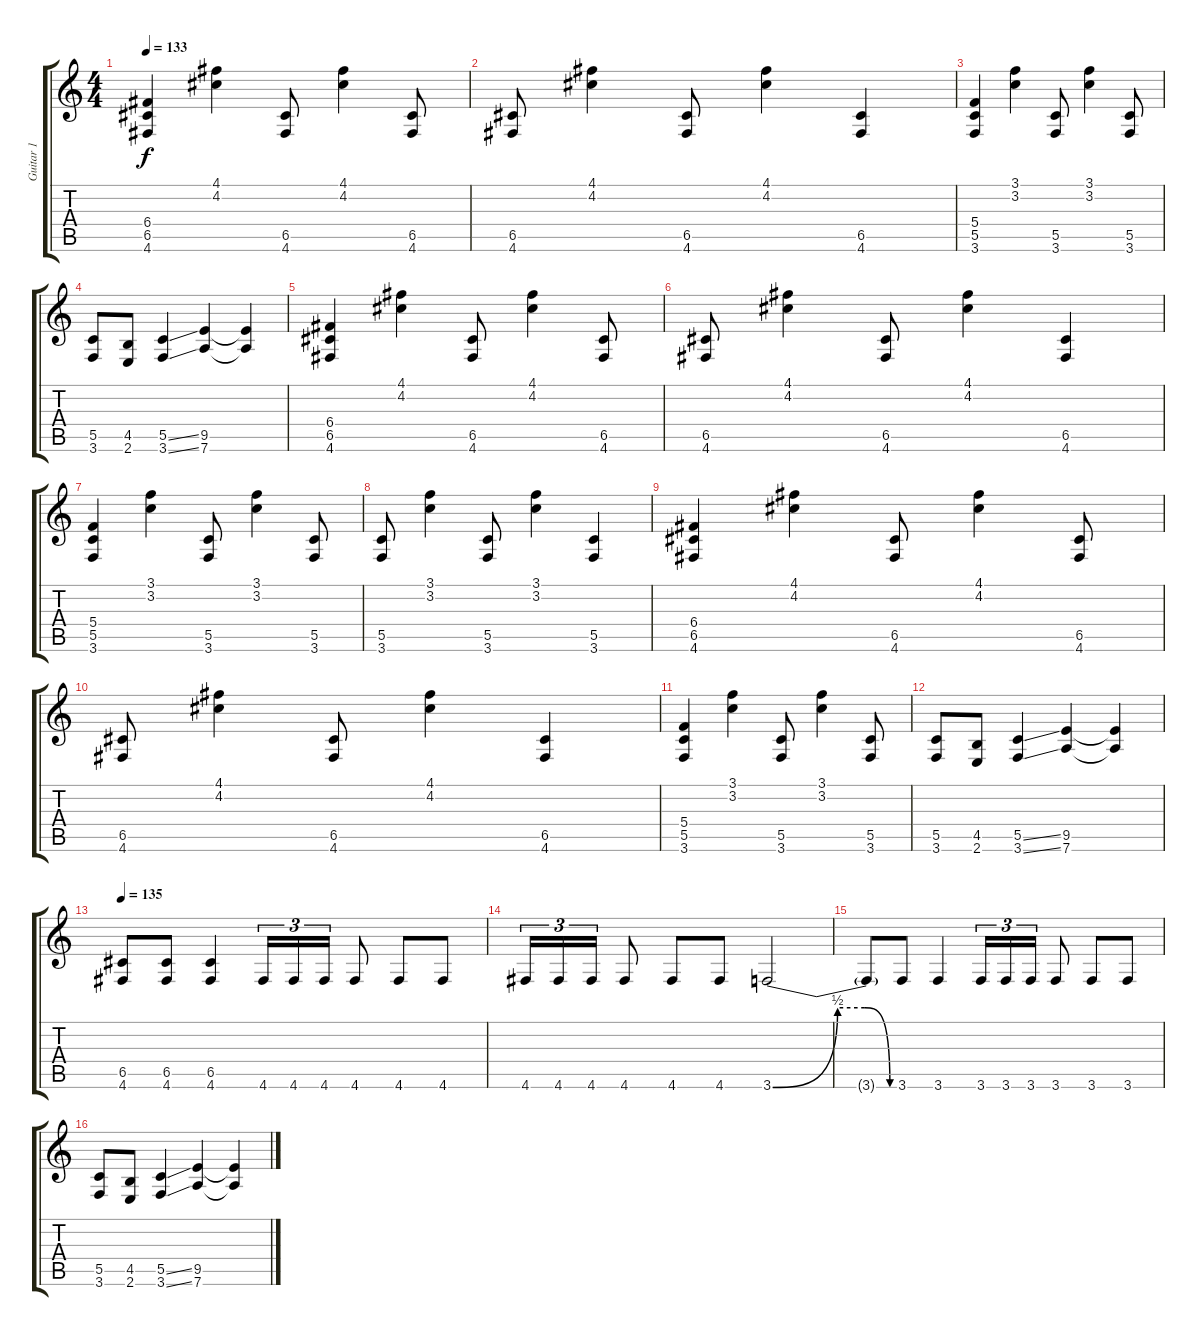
\track ("Guitar 1" "Guitar 1") {instrument distortionguitar}
\staff {score tabs}
\tuning (D4 A3 F3 C3 G2 D2) {hide}
\ts (4 4)
\tempo 133
\clef g2
\ks c
(6.4 6.5 4.6).4{dy f} (4.1 4.2).4 (6.5 4.6).8 (4.1 4.2).4 (6.5 4.6).8 |
(6.5 4.6).8 (4.1 4.2).4 (6.5 4.6).8 (4.1 4.2).4 (6.5 4.6).4 |
(5.4 5.5 3.6).4 (3.1 3.2).4 (5.5 3.6).8 (3.1 3.2).4 (5.5 3.6).8 |
(5.5 3.6).8 (4.5 2.6).8 (5.5{ss} 3.6{ss}).4 (9.5 7.6).4 (9.5{t} 7.6{t}).4 |
(6.4 6.5 4.6).4 (4.1 4.2).4 (6.5 4.6).8 (4.1 4.2).4 (6.5 4.6).8 |
(6.5 4.6).8 (4.1 4.2).4 (6.5 4.6).8 (4.1 4.2).4 (6.5 4.6).4 |
(5.4 5.5 3.6).4 (3.1 3.2).4 (5.5 3.6).8 (3.1 3.2).4 (5.5 3.6).8 |
(5.5 3.6).8 (3.1 3.2).4 (5.5 3.6).8 (3.1 3.2).4 (5.5 3.6).4 |
(6.4 6.5 4.6).4 (4.1 4.2).4 (6.5 4.6).8 (4.1 4.2).4 (6.5 4.6).8 |
(6.5 4.6).8 (4.1 4.2).4 (6.5 4.6).8 (4.1 4.2).4 (6.5 4.6).4 |
(5.4 5.5 3.6).4 (3.1 3.2).4 (5.5 3.6).8 (3.1 3.2).4 (5.5 3.6).8 |
(5.5 3.6).8 (4.5 2.6).8 (5.5{ss} 3.6{ss}).4 (9.5 7.6).4 (9.5{t} 7.6{t}).4 |
\tempo 135
(6.5 4.6).8 (6.5 4.6).8 (6.5 4.6).4 4.6.16{tu (3 2)} 4.6.16{tu (3 2)} 4.6.16{tu (3 2)} 4.6.8 4.6.8 4.6.8 |
4.6.16{tu (3 2)} 4.6.16{tu (3 2)} 4.6.16{tu (3 2)} 4.6.8 4.6.8 4.6.8 3.6{be (custom 0 0 31 2 44 2 56 0 60 0)}.2 |
3.6{t}.8 3.6.8 3.6.4 3.6.16{tu (3 2)} 3.6.16{tu (3 2)} 3.6.16{tu (3 2)} 3.6.8 3.6.8 3.6.8 |
(5.5 3.6).8 (4.5 2.6).8 (5.5{ss} 3.6{ss}).4 (9.5 7.6).4 (9.5{t} 7.6{t}).4
